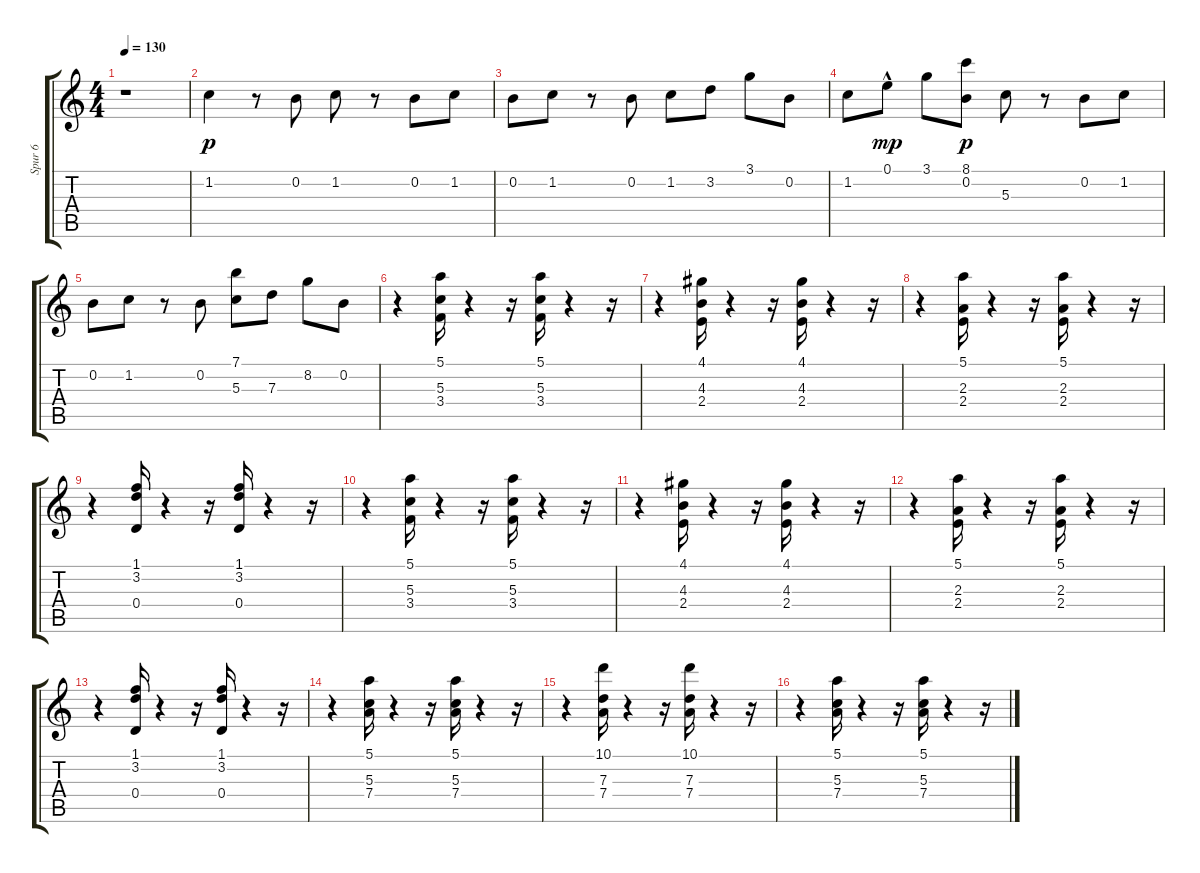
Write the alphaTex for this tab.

\track ("Spur 6" "Spur 6") {instrument overdrivenguitar}
\staff {score tabs}
\tuning (E4 B3 G3 D3 A2 E2) {hide}
\ts (4 4)
\tempo 130
\clef g2
\ks c
r.1{dy p} |
1.2.4 r.8 0.2.8 1.2.8 r.8 0.2.8 1.2.8 |
0.2.8 1.2.8 r.8 0.2.8 1.2.8 3.2.8 3.1.8 0.2.8 |
1.2.8 0.1{hac}.8{dy mp} 3.1.8 (8.1 0.2).8{dy p} 5.3.8 r.8 0.2.8 1.2.8 |
0.2.8 1.2.8 r.8 0.2.8 (7.1 5.3).8 7.3.8 8.2.8 0.2.8 |
r.4 (5.1 5.3 3.4).16 r.4 r.16 (5.1 5.3 3.4).16 r.4 r.16 |
r.4 (4.1 4.3 2.4).16 r.4 r.16 (4.1 4.3 2.4).16 r.4 r.16 |
r.4 (5.1 2.3 2.4).16 r.4 r.16 (5.1 2.3 2.4).16 r.4 r.16 |
r.4 (1.1 3.2 0.4).16 r.4 r.16 (1.1 3.2 0.4).16 r.4 r.16 |
r.4 (5.1 5.3 3.4).16 r.4 r.16 (5.1 5.3 3.4).16 r.4 r.16 |
r.4 (4.1 4.3 2.4).16 r.4 r.16 (4.1 4.3 2.4).16 r.4 r.16 |
r.4 (5.1 2.3 2.4).16 r.4 r.16 (5.1 2.3 2.4).16 r.4 r.16 |
r.4 (1.1 3.2 0.4).16 r.4 r.16 (1.1 3.2 0.4).16 r.4 r.16 |
r.4 (5.1 5.3 7.4).16 r.4 r.16 (5.1 5.3 7.4).16 r.4 r.16 |
r.4 (10.1 7.3 7.4).16 r.4 r.16 (10.1 7.3 7.4).16 r.4 r.16 |
r.4 (5.1 5.3 7.4).16 r.4 r.16 (5.1 5.3 7.4).16 r.4 r.16
